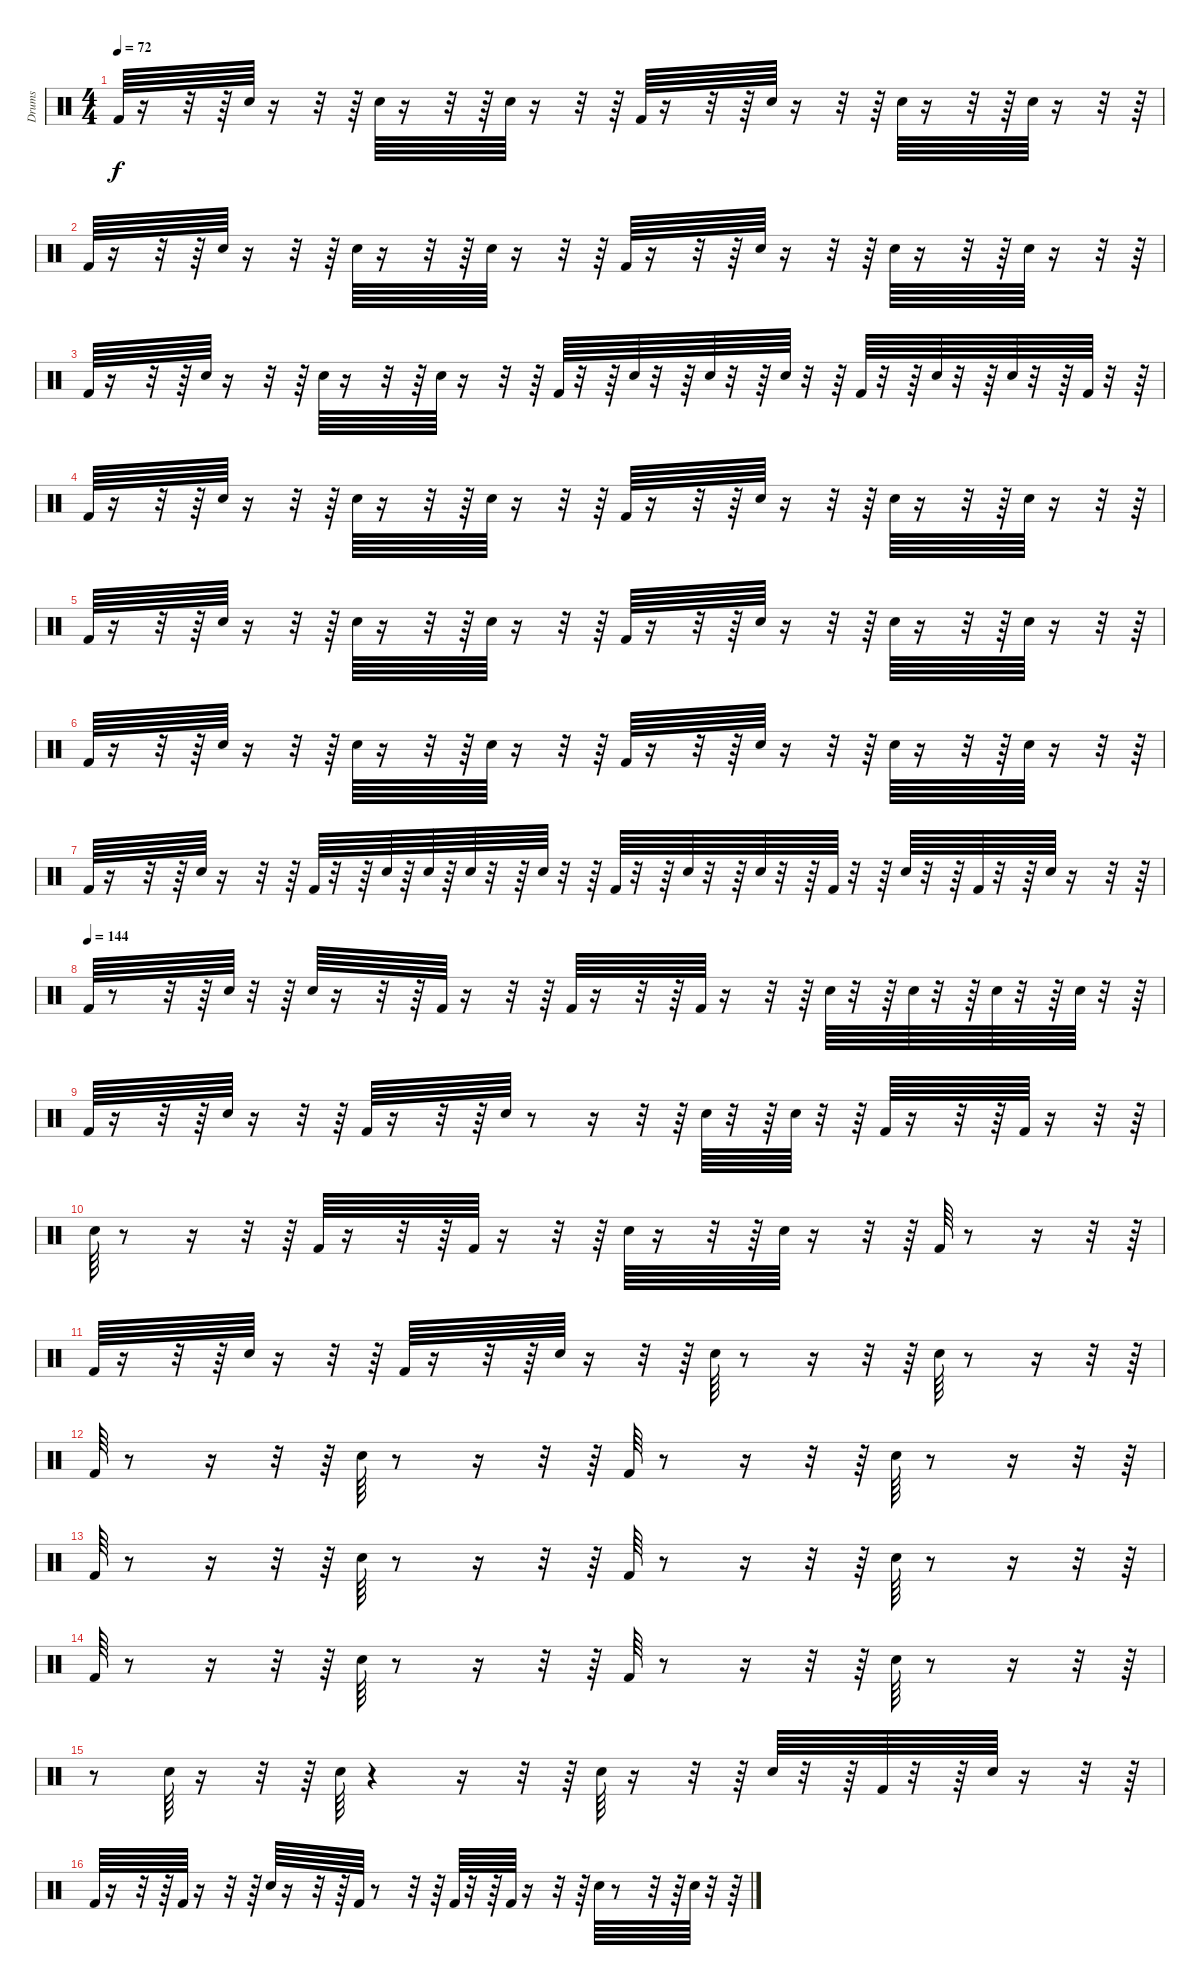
\track ("Drums" "Drums") {instrument percussion}
\staff {score}
\articulation defaults
\ts (4 4)
\tempo 72
\clef neutral
\ks c "Kick (hit) 2".64{dy f}
r.16 r.32 r.64 "Snare (hit) 2".64 r.16 r.32 r.64 "Snare (hit) 2".64 r.16 r.32 r.64 "Snare (hit) 2".64 r.16 r.32 r.64 "Kick (hit) 2".64 r.16 r.32 r.64 "Snare (hit) 2".64 r.16 r.32 r.64 "Snare (hit) 2".64 r.16 r.32 r.64 "Snare (hit) 2".64 r.16 r.32 r.64 |
"Kick (hit) 2".64 r.16 r.32 r.64 "Snare (hit) 2".64 r.16 r.32 r.64 "Snare (hit) 2".64 r.16 r.32 r.64 "Snare (hit) 2".64 r.16 r.32 r.64 "Kick (hit) 2".64 r.16 r.32 r.64 "Snare (hit) 2".64 r.16 r.32 r.64 "Snare (hit) 2".64 r.16 r.32 r.64 "Snare (hit) 2".64 r.16 r.32 r.64 |
"Kick (hit) 2".64 r.16 r.32 r.64 "Snare (hit) 2".64 r.16 r.32 r.64 "Snare (hit) 2".64 r.16 r.32 r.64 "Snare (hit) 2".64 r.16 r.32 r.64 "Kick (hit) 2".64 r.32 r.64 "Snare (hit) 2".64 r.32 r.64 "Snare (hit) 2".64 r.32 r.64 "Snare (hit) 2".64 r.32 r.64 "Kick (hit) 2".64 r.32 r.64 "Snare (hit) 2".64 r.32 r.64 "Snare (hit) 2".64 r.32 r.64 "Kick (hit) 2".64 r.32 r.64 |
"Kick (hit) 2".64 r.16 r.32 r.64 "Snare (hit) 2".64 r.16 r.32 r.64 "Snare (hit) 2".64 r.16 r.32 r.64 "Snare (hit) 2".64 r.16 r.32 r.64 "Kick (hit) 2".64 r.16 r.32 r.64 "Snare (hit) 2".64 r.16 r.32 r.64 "Snare (hit) 2".64 r.16 r.32 r.64 "Snare (hit) 2".64 r.16 r.32 r.64 |
"Kick (hit) 2".64 r.16 r.32 r.64 "Snare (hit) 2".64 r.16 r.32 r.64 "Snare (hit) 2".64 r.16 r.32 r.64 "Snare (hit) 2".64 r.16 r.32 r.64 "Kick (hit) 2".64 r.16 r.32 r.64 "Snare (hit) 2".64 r.16 r.32 r.64 "Snare (hit) 2".64 r.16 r.32 r.64 "Snare (hit) 2".64 r.16 r.32 r.64 |
"Kick (hit) 2".64 r.16 r.32 r.64 "Snare (hit) 2".64 r.16 r.32 r.64 "Snare (hit) 2".64 r.16 r.32 r.64 "Snare (hit) 2".64 r.16 r.32 r.64 "Kick (hit) 2".64 r.16 r.32 r.64 "Snare (hit) 2".64 r.16 r.32 r.64 "Snare (hit) 2".64 r.16 r.32 r.64 "Snare (hit) 2".64 r.16 r.32 r.64 |
"Kick (hit) 2".64 r.16 r.32 r.64 "Snare (hit) 2".64 r.16 r.32 r.64 "Kick (hit) 2".64 r.32 r.64 "Snare (hit) 2".64 r.64 "Snare (hit) 2".64 r.64 "Snare (hit) 2".64 r.32 r.64 "Snare (hit) 2".64 r.32 r.64 "Kick (hit) 2".64 r.32 r.64 "Snare (hit) 2".64 r.32 r.64 "Snare (hit) 2".64 r.32 r.64 "Kick (hit) 2".64 r.32 r.64 "Snare (hit) 2".64 r.32 r.64 "Kick (hit) 2".64 r.32 r.64 "Snare (hit) 2".64 r.16 r.32 r.64 |
\tempo (144)
"Kick (hit) 2".64 r.8 r.32 r.64 "Snare (hit) 2".64 r.32 r.64 "Snare (hit) 2".64 r.16 r.32 r.64 "Kick (hit) 2".64 r.16 r.32 r.64 "Kick (hit) 2".64 r.16 r.32 r.64 "Kick (hit) 2".64 r.16 r.32 r.64 "Snare (hit) 2".64 r.32 r.64 "Snare (hit) 2".64 r.32 r.64 "Snare (hit) 2".64 r.32 r.64 "Snare (hit) 2".64 r.32 r.64 |
"Kick (hit) 2".64 r.16 r.32 r.64 "Snare (hit) 2".64 r.16 r.32 r.64 "Kick (hit) 2".64 r.16 r.32 r.64 "Snare (hit) 2".64 r.8 r.16 r.32 r.64 "Snare (hit) 2".64 r.32 r.64 "Snare (hit) 2".64 r.32 r.64 "Kick (hit) 2".64 r.16 r.32 r.64 "Kick (hit) 2".64 r.16 r.32 r.64 |
"Snare (hit) 2".64 r.8 r.16 r.32 r.64 "Kick (hit) 2".64 r.16 r.32 r.64 "Kick (hit) 2".64 r.16 r.32 r.64 "Snare (hit) 2".64 r.16 r.32 r.64 "Snare (hit) 2".64 r.16 r.32 r.64 "Kick (hit) 2".64 r.8 r.16 r.32 r.64 |
"Kick (hit) 2".64 r.16 r.32 r.64 "Snare (hit) 2".64 r.16 r.32 r.64 "Kick (hit) 2".64 r.16 r.32 r.64 "Snare (hit) 2".64 r.16 r.32 r.64 "Snare (hit) 2".64 r.8 r.16 r.32 r.64 "Snare (hit) 2".64 r.8 r.16 r.32 r.64 |
"Kick (hit) 2".64 r.8 r.16 r.32 r.64 "Snare (hit) 2".64 r.8 r.16 r.32 r.64 "Kick (hit) 2".64 r.8 r.16 r.32 r.64 "Snare (hit) 2".64 r.8 r.16 r.32 r.64 |
"Kick (hit) 2".64 r.8 r.16 r.32 r.64 "Snare (hit) 2".64 r.8 r.16 r.32 r.64 "Kick (hit) 2".64 r.8 r.16 r.32 r.64 "Snare (hit) 2".64 r.8 r.16 r.32 r.64 |
"Kick (hit) 2".64 r.8 r.16 r.32 r.64 "Snare (hit) 2".64 r.8 r.16 r.32 r.64 "Kick (hit) 2".64 r.8 r.16 r.32 r.64 "Snare (hit) 2".64 r.8 r.16 r.32 r.64 |
r.8 "Snare (hit) 2".64 r.16 r.32 r.64 "Snare (hit) 2".64 r.4 r.16 r.32 r.64 "Snare (hit) 2".64 r.16 r.32 r.64 "Snare (hit) 2".64 r.32 r.64 "Kick (hit) 2".64 r.32 r.64 "Snare (hit) 2".64 r.16 r.32 r.64 |
"Kick (hit) 2".64 r.16 r.32 r.64 "Kick (hit) 2".64 r.16 r.32 r.64 "Snare (hit) 2".64 r.16 r.32 r.64 "Kick (hit) 2".64 r.8 r.32 r.64 "Kick (hit) 2".64 r.32 r.64 "Kick (hit) 2".64 r.16 r.32 r.64 "Snare (hit) 2".64 r.8 r.32 r.64 "Snare (hit) 2".64 r.32 r.64
